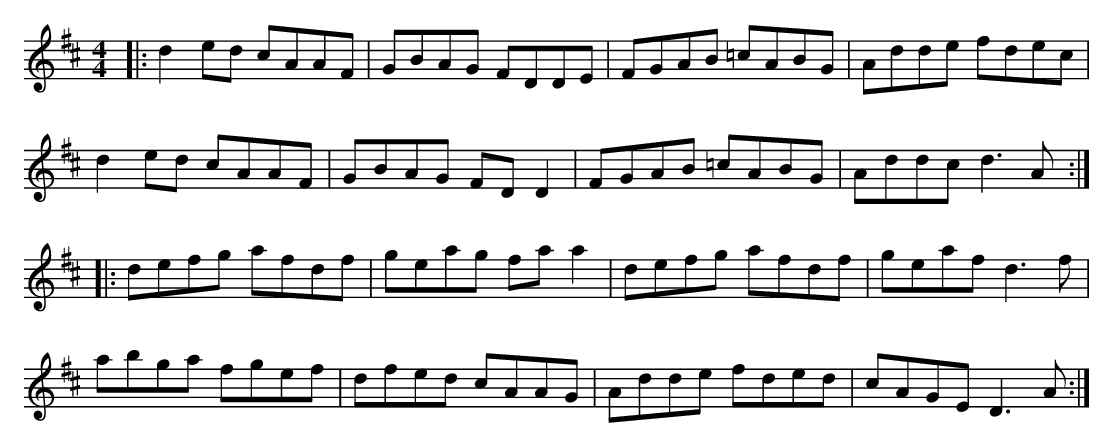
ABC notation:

X:1
M:4/4
K:D
|:d2 ed cAAF|GBAG FDDE|FGAB =cABG|Adde fdec|
d2 ed cAAF|GBAG FD D2|FGAB =cABG|Addc d3A:|
|:defg afdf|geag fa a2|defg afdf|geaf d3f|
abga fgef|dfed cAAG|Adde fded|cAGE D3A:|
